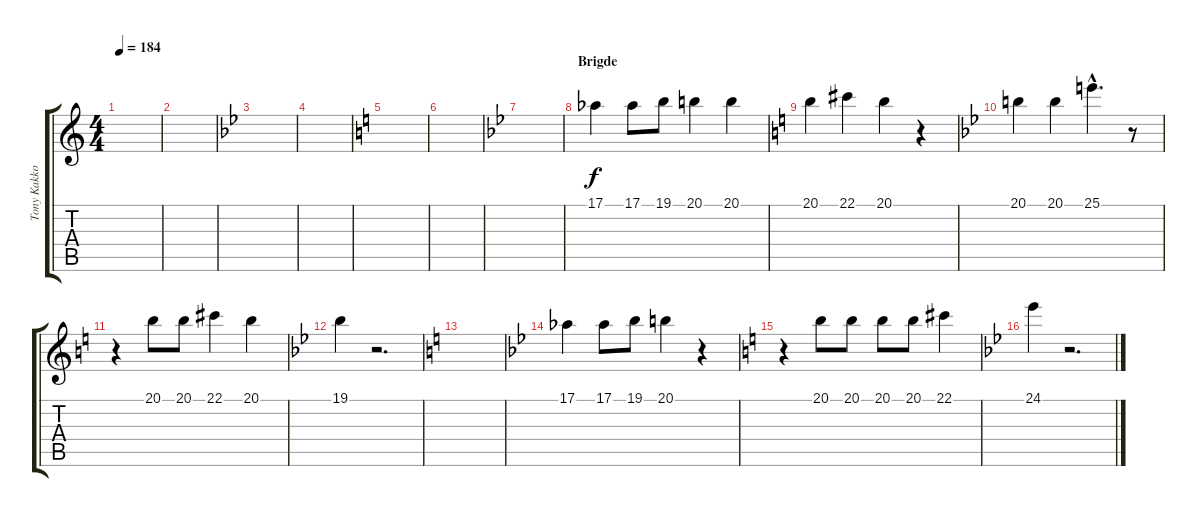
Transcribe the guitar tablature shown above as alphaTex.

\track ("Tony Kakko - Vocals" "Tony Kakko") {instrument lead3calliope}
\staff {score tabs}
\tuning (Eb4 Bb3 Gb3 Db3 Ab2 Eb2) {hide}
\ts (4 4)
\tempo 184
\clef g2
\ks c
|
|
\ks gminor
|
|
\ks c
|
|
\ks gminor
|
\section ("" "Brigde")
17.1.4 17.1.8 19.1.8 20.1.4 20.1.4 |
\ks c
20.1.4 22.1.4 20.1.4 r.4 |
\ks gminor
20.1.4 20.1.4 25.1{hac}.4{d} r.8 |
\ks c
r.4 20.1.8 20.1.8 22.1.4 20.1.4 |
\ks gminor
19.1.4 r.2{d} |
\ks c
|
\ks gminor
17.1.4 17.1.8 19.1.8 20.1.4 r.4 |
\ks c
r.4 20.1.8 20.1.8 20.1.8 20.1.8 22.1.4 |
\ks gminor
24.1.4 r.2{d}
